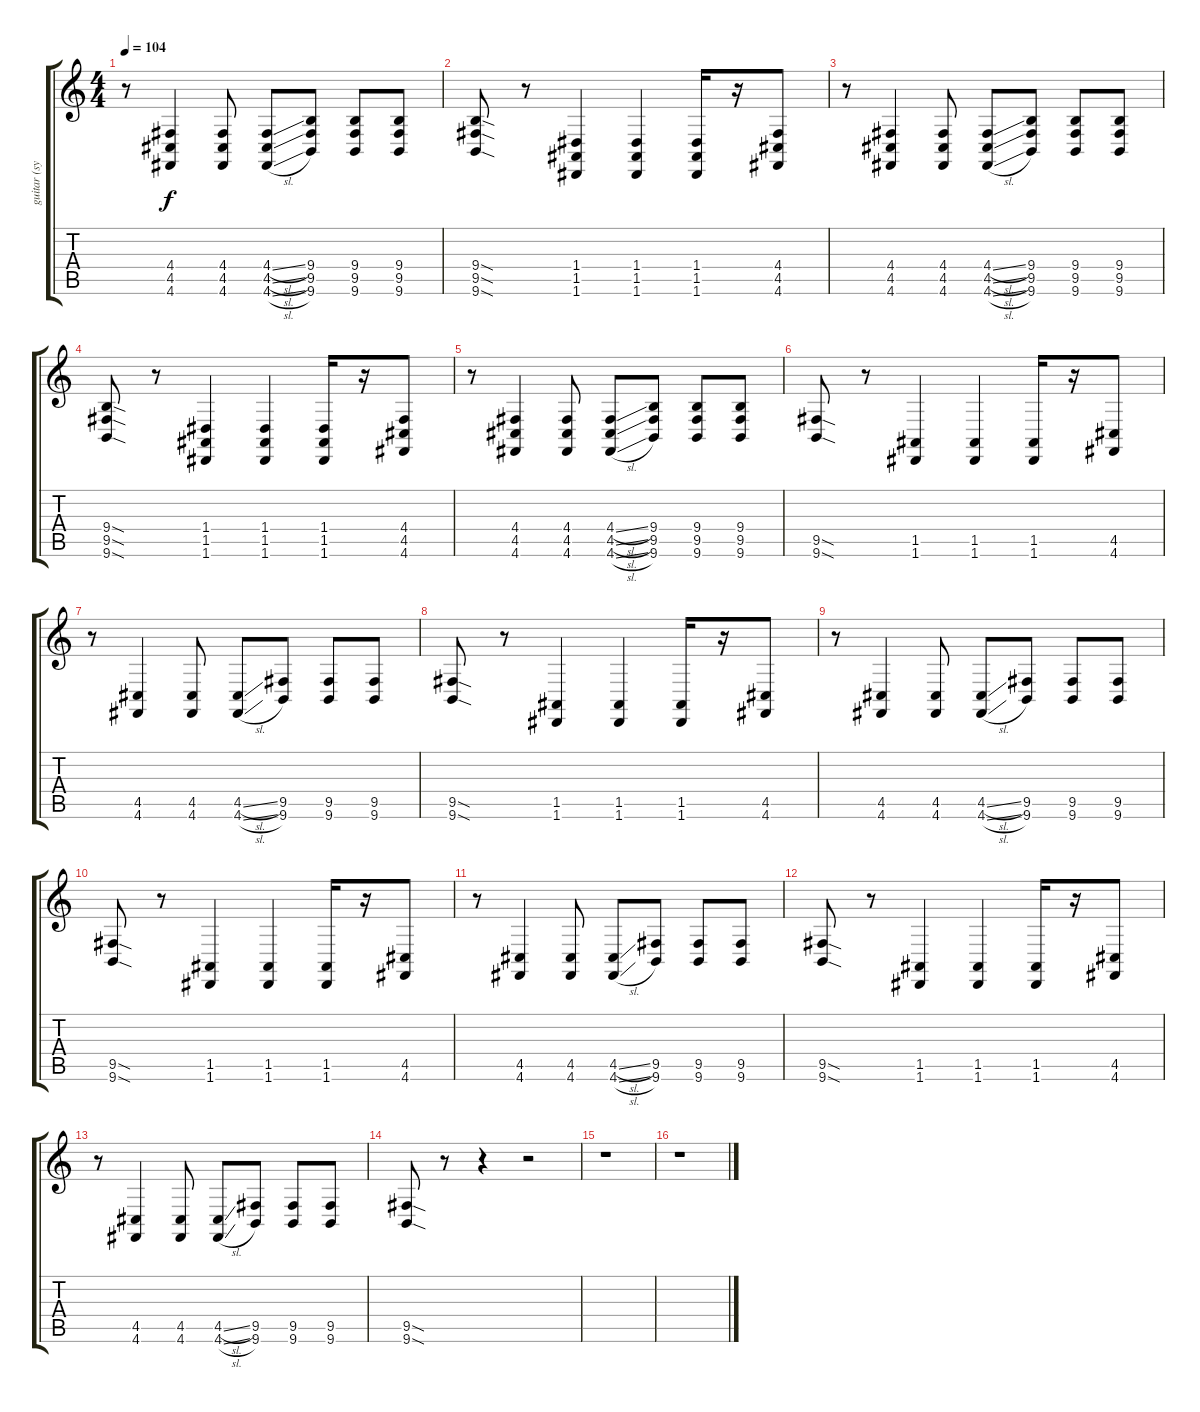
\track ("guitar (synth. distortion effect)" "guitar (sy") {instrument lead2sawtooth}
\staff {score tabs}
\tuning (E4 B3 G3 D3 A2 D2) {hide}
\ts (4 4)
\tempo 104
\clef g2
\ks c
r.8{dy f} (4.4 4.5 4.6).4 (4.4 4.5 4.6).8 (4.4{sl} 4.5{sl} 4.6{sl}).8 (9.4 9.5 9.6).8 (9.4 9.5 9.6).8 (9.4 9.5 9.6).8 |
(9.4{sod} 9.5{sod} 9.6{sod}).8 r.8 (1.4 1.5 1.6).4 (1.4 1.5 1.6).4 (1.4 1.5 1.6).16 r.16 (4.4 4.5 4.6).8 |
r.8 (4.4 4.5 4.6).4 (4.4 4.5 4.6).8 (4.4{sl} 4.5{sl} 4.6{sl}).8 (9.4 9.5 9.6).8 (9.4 9.5 9.6).8 (9.4 9.5 9.6).8 |
(9.4{sod} 9.5{sod} 9.6{sod}).8 r.8 (1.4 1.5 1.6).4 (1.4 1.5 1.6).4 (1.4 1.5 1.6).16 r.16 (4.4 4.5 4.6).8 |
r.8 (4.4 4.5 4.6).4 (4.4 4.5 4.6).8 (4.4{sl} 4.5{sl} 4.6{sl}).8 (9.4 9.5 9.6).8 (9.4 9.5 9.6).8 (9.4 9.5 9.6).8 |
(9.5{sod} 9.6{sod}).8{instrument acousticguitarnylon} r.8 (1.5 1.6).4 (1.5 1.6).4 (1.5 1.6).16 r.16 (4.5 4.6).8 |
r.8 (4.5 4.6).4 (4.5 4.6).8 (4.5{sl} 4.6{sl}).8 (9.5 9.6).8 (9.5 9.6).8 (9.5 9.6).8 |
(9.5{sod} 9.6{sod}).8 r.8 (1.5 1.6).4 (1.5 1.6).4 (1.5 1.6).16 r.16 (4.5 4.6).8 |
r.8 (4.5 4.6).4 (4.5 4.6).8 (4.5{sl} 4.6{sl}).8 (9.5 9.6).8 (9.5 9.6).8 (9.5 9.6).8 |
(9.5{sod} 9.6{sod}).8 r.8 (1.5 1.6).4 (1.5 1.6).4 (1.5 1.6).16 r.16 (4.5 4.6).8 |
r.8 (4.5 4.6).4 (4.5 4.6).8 (4.5{sl} 4.6{sl}).8 (9.5 9.6).8 (9.5 9.6).8 (9.5 9.6).8 |
(9.5{sod} 9.6{sod}).8 r.8 (1.5 1.6).4 (1.5 1.6).4 (1.5 1.6).16 r.16 (4.5 4.6).8 |
r.8 (4.5 4.6).4 (4.5 4.6).8 (4.5{sl} 4.6{sl}).8 (9.5 9.6).8 (9.5 9.6).8 (9.5 9.6).8 |
(9.5{sod} 9.6{sod}).8 r.8 r.4 r.2 |
r.1 |
r.1
